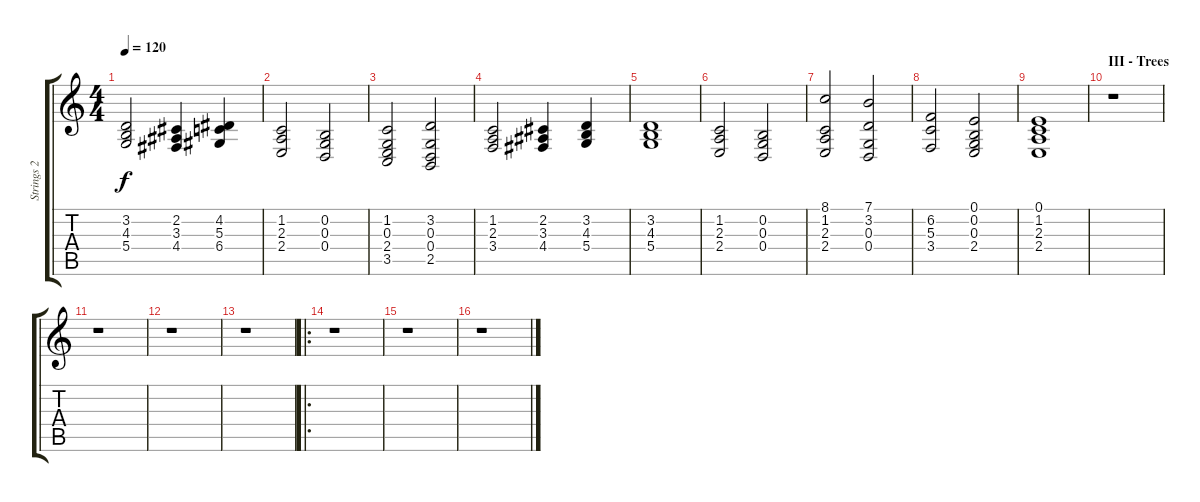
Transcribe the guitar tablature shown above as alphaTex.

\track ("Strings 2" "Strings 2") {instrument stringensemble1}
\staff {score tabs}
\tuning (E4 B3 G3 D3 A2 E2) {hide}
\ts (4 4)
\tempo 120
\clef g2
\ks c
(3.2 4.3 5.4).2{dy f} (2.2 3.3 4.4).4 (4.2 5.3 6.4).4 |
(1.2 2.3 2.4).2{volume 11 balance 3} (0.2 0.3 0.4).2 |
(1.2 0.3 2.4 3.5).2 (3.2 0.3 0.4 2.5).2 |
(1.2 2.3 3.4).2 (2.2 3.3 4.4).4 (3.2 4.3 5.4).4 |
(3.2 4.3 5.4).1 |
(1.2 2.3 2.4).2 (0.2 0.3 0.4).2 |
(8.1 1.2 2.3 2.4).2 (7.1 3.2 0.3 0.4).2 |
(6.2 5.3 3.4).2 (0.1 0.2 0.3 2.4).2 |
(0.1 1.2 2.3 2.4).1 |
\section ("" "III - Trees")
r.1 |
r.1 |
r.1 |
r.1 |
\ro
r.1 |
r.1 |
r.1
